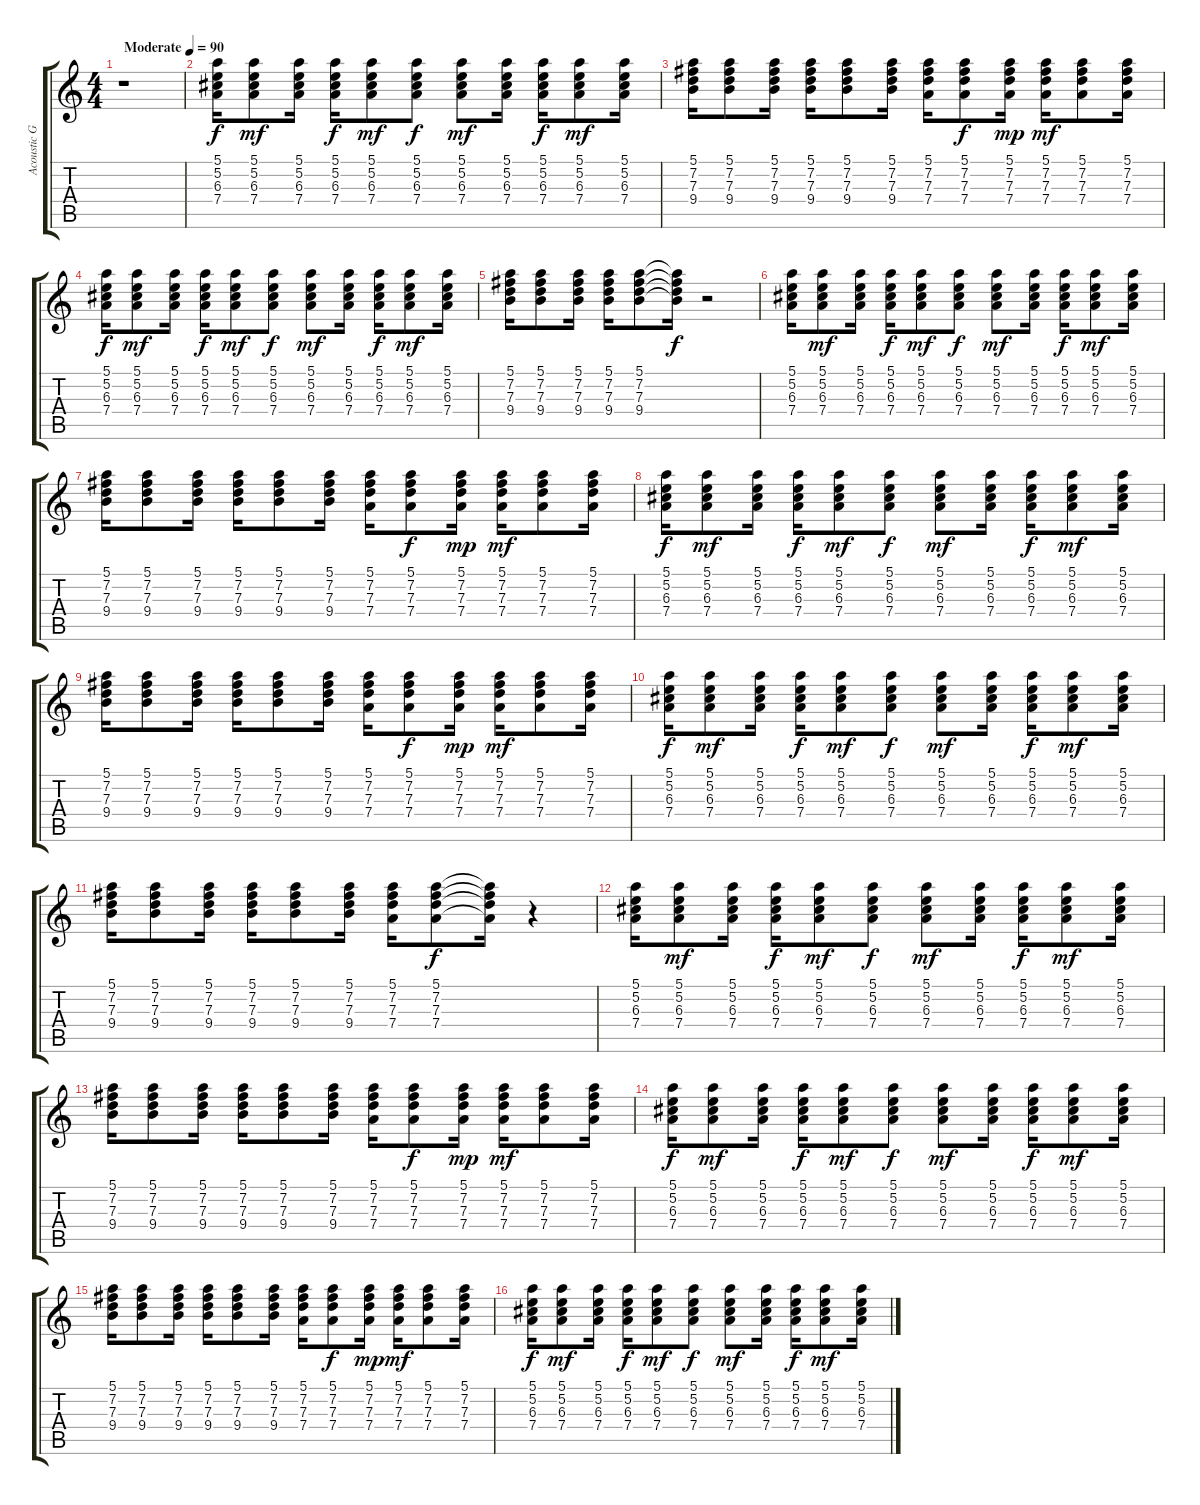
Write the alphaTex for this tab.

\track ("Acoustic Guitar 1" "Acoustic G") {instrument acousticguitarnylon}
\staff {score tabs}
\tuning (E4 B3 G3 D3 A2 E2) {hide}
\ts (4 4)
\tempo (90 "Moderate")
\clef g2
\ks c
r.1{dy f instrument acousticguitarnylon} |
(5.1 5.2 6.3 7.4).16 (5.1 5.2 6.3 7.4).8{dy mf} (5.1 5.2 6.3 7.4).16 (5.1 5.2 6.3 7.4).16{dy f} (5.1 5.2 6.3 7.4).8{dy mf} (5.1 5.2 6.3 7.4).8{dy f} (5.1 5.2 6.3 7.4).8{dy mf} (5.1 5.2 6.3 7.4).16 (5.1 5.2 6.3 7.4).16{dy f} (5.1 5.2 6.3 7.4).8{dy mf} (5.1 5.2 6.3 7.4).16 |
(5.1 7.2 7.3 9.4).16 (5.1 7.2 7.3 9.4).8 (5.1 7.2 7.3 9.4).16 (5.1 7.2 7.3 9.4).16 (5.1 7.2 7.3 9.4).8 (5.1 7.2 7.3 9.4).16 (5.1 7.2 7.3 7.4).16 (5.1 7.2 7.3 7.4).8{dy f} (5.1 7.2 7.3 7.4).16{dy mp} (5.1 7.2 7.3 7.4).16{dy mf} (5.1 7.2 7.3 7.4).8 (5.1 7.2 7.3 7.4).16 |
(5.1 5.2 6.3 7.4).16{dy f} (5.1 5.2 6.3 7.4).8{dy mf} (5.1 5.2 6.3 7.4).16 (5.1 5.2 6.3 7.4).16{dy f} (5.1 5.2 6.3 7.4).8{dy mf} (5.1 5.2 6.3 7.4).8{dy f} (5.1 5.2 6.3 7.4).8{dy mf} (5.1 5.2 6.3 7.4).16 (5.1 5.2 6.3 7.4).16{dy f} (5.1 5.2 6.3 7.4).8{dy mf} (5.1 5.2 6.3 7.4).16 |
(5.1 7.2 7.3 9.4).16 (5.1 7.2 7.3 9.4).8 (5.1 7.2 7.3 9.4).16 (5.1 7.2 7.3 9.4).16 (5.1 7.2 7.3 9.4).8 (5.1{t} 7.2{t} 7.3{t} 9.4{t}).16{dy f} r.2 |
(5.1 5.2 6.3 7.4).16 (5.1 5.2 6.3 7.4).8{dy mf} (5.1 5.2 6.3 7.4).16 (5.1 5.2 6.3 7.4).16{dy f} (5.1 5.2 6.3 7.4).8{dy mf} (5.1 5.2 6.3 7.4).8{dy f} (5.1 5.2 6.3 7.4).8{dy mf} (5.1 5.2 6.3 7.4).16 (5.1 5.2 6.3 7.4).16{dy f} (5.1 5.2 6.3 7.4).8{dy mf} (5.1 5.2 6.3 7.4).16 |
(5.1 7.2 7.3 9.4).16 (5.1 7.2 7.3 9.4).8 (5.1 7.2 7.3 9.4).16 (5.1 7.2 7.3 9.4).16 (5.1 7.2 7.3 9.4).8 (5.1 7.2 7.3 9.4).16 (5.1 7.2 7.3 7.4).16 (5.1 7.2 7.3 7.4).8{dy f} (5.1 7.2 7.3 7.4).16{dy mp} (5.1 7.2 7.3 7.4).16{dy mf} (5.1 7.2 7.3 7.4).8 (5.1 7.2 7.3 7.4).16 |
(5.1 5.2 6.3 7.4).16{dy f} (5.1 5.2 6.3 7.4).8{dy mf} (5.1 5.2 6.3 7.4).16 (5.1 5.2 6.3 7.4).16{dy f} (5.1 5.2 6.3 7.4).8{dy mf} (5.1 5.2 6.3 7.4).8{dy f} (5.1 5.2 6.3 7.4).8{dy mf} (5.1 5.2 6.3 7.4).16 (5.1 5.2 6.3 7.4).16{dy f} (5.1 5.2 6.3 7.4).8{dy mf} (5.1 5.2 6.3 7.4).16 |
(5.1 7.2 7.3 9.4).16 (5.1 7.2 7.3 9.4).8 (5.1 7.2 7.3 9.4).16 (5.1 7.2 7.3 9.4).16 (5.1 7.2 7.3 9.4).8 (5.1 7.2 7.3 9.4).16 (5.1 7.2 7.3 7.4).16 (5.1 7.2 7.3 7.4).8{dy f} (5.1 7.2 7.3 7.4).16{dy mp} (5.1 7.2 7.3 7.4).16{dy mf} (5.1 7.2 7.3 7.4).8 (5.1 7.2 7.3 7.4).16 |
(5.1 5.2 6.3 7.4).16{dy f} (5.1 5.2 6.3 7.4).8{dy mf} (5.1 5.2 6.3 7.4).16 (5.1 5.2 6.3 7.4).16{dy f} (5.1 5.2 6.3 7.4).8{dy mf} (5.1 5.2 6.3 7.4).8{dy f} (5.1 5.2 6.3 7.4).8{dy mf} (5.1 5.2 6.3 7.4).16 (5.1 5.2 6.3 7.4).16{dy f} (5.1 5.2 6.3 7.4).8{dy mf} (5.1 5.2 6.3 7.4).16 |
(5.1 7.2 7.3 9.4).16 (5.1 7.2 7.3 9.4).8 (5.1 7.2 7.3 9.4).16 (5.1 7.2 7.3 9.4).16 (5.1 7.2 7.3 9.4).8 (5.1 7.2 7.3 9.4).16 (5.1 7.2 7.3 7.4).16 (5.1 7.2 7.3 7.4).8{dy f} (5.1{t} 7.2{t} 7.3{t} 7.4{t}).16 r.4 |
(5.1 5.2 6.3 7.4).16 (5.1 5.2 6.3 7.4).8{dy mf} (5.1 5.2 6.3 7.4).16 (5.1 5.2 6.3 7.4).16{dy f} (5.1 5.2 6.3 7.4).8{dy mf} (5.1 5.2 6.3 7.4).8{dy f} (5.1 5.2 6.3 7.4).8{dy mf} (5.1 5.2 6.3 7.4).16 (5.1 5.2 6.3 7.4).16{dy f} (5.1 5.2 6.3 7.4).8{dy mf} (5.1 5.2 6.3 7.4).16 |
(5.1 7.2 7.3 9.4).16 (5.1 7.2 7.3 9.4).8 (5.1 7.2 7.3 9.4).16 (5.1 7.2 7.3 9.4).16 (5.1 7.2 7.3 9.4).8 (5.1 7.2 7.3 9.4).16 (5.1 7.2 7.3 7.4).16 (5.1 7.2 7.3 7.4).8{dy f} (5.1 7.2 7.3 7.4).16{dy mp} (5.1 7.2 7.3 7.4).16{dy mf} (5.1 7.2 7.3 7.4).8 (5.1 7.2 7.3 7.4).16 |
(5.1 5.2 6.3 7.4).16{dy f} (5.1 5.2 6.3 7.4).8{dy mf} (5.1 5.2 6.3 7.4).16 (5.1 5.2 6.3 7.4).16{dy f} (5.1 5.2 6.3 7.4).8{dy mf} (5.1 5.2 6.3 7.4).8{dy f} (5.1 5.2 6.3 7.4).8{dy mf} (5.1 5.2 6.3 7.4).16 (5.1 5.2 6.3 7.4).16{dy f} (5.1 5.2 6.3 7.4).8{dy mf} (5.1 5.2 6.3 7.4).16 |
(5.1 7.2 7.3 9.4).16 (5.1 7.2 7.3 9.4).8 (5.1 7.2 7.3 9.4).16 (5.1 7.2 7.3 9.4).16 (5.1 7.2 7.3 9.4).8 (5.1 7.2 7.3 9.4).16 (5.1 7.2 7.3 7.4).16 (5.1 7.2 7.3 7.4).8{dy f} (5.1 7.2 7.3 7.4).16{dy mp} (5.1 7.2 7.3 7.4).16{dy mf} (5.1 7.2 7.3 7.4).8 (5.1 7.2 7.3 7.4).16 |
(5.1 5.2 6.3 7.4).16{dy f} (5.1 5.2 6.3 7.4).8{dy mf} (5.1 5.2 6.3 7.4).16 (5.1 5.2 6.3 7.4).16{dy f} (5.1 5.2 6.3 7.4).8{dy mf} (5.1 5.2 6.3 7.4).8{dy f} (5.1 5.2 6.3 7.4).8{dy mf} (5.1 5.2 6.3 7.4).16 (5.1 5.2 6.3 7.4).16{dy f} (5.1 5.2 6.3 7.4).8{dy mf} (5.1 5.2 6.3 7.4).16
